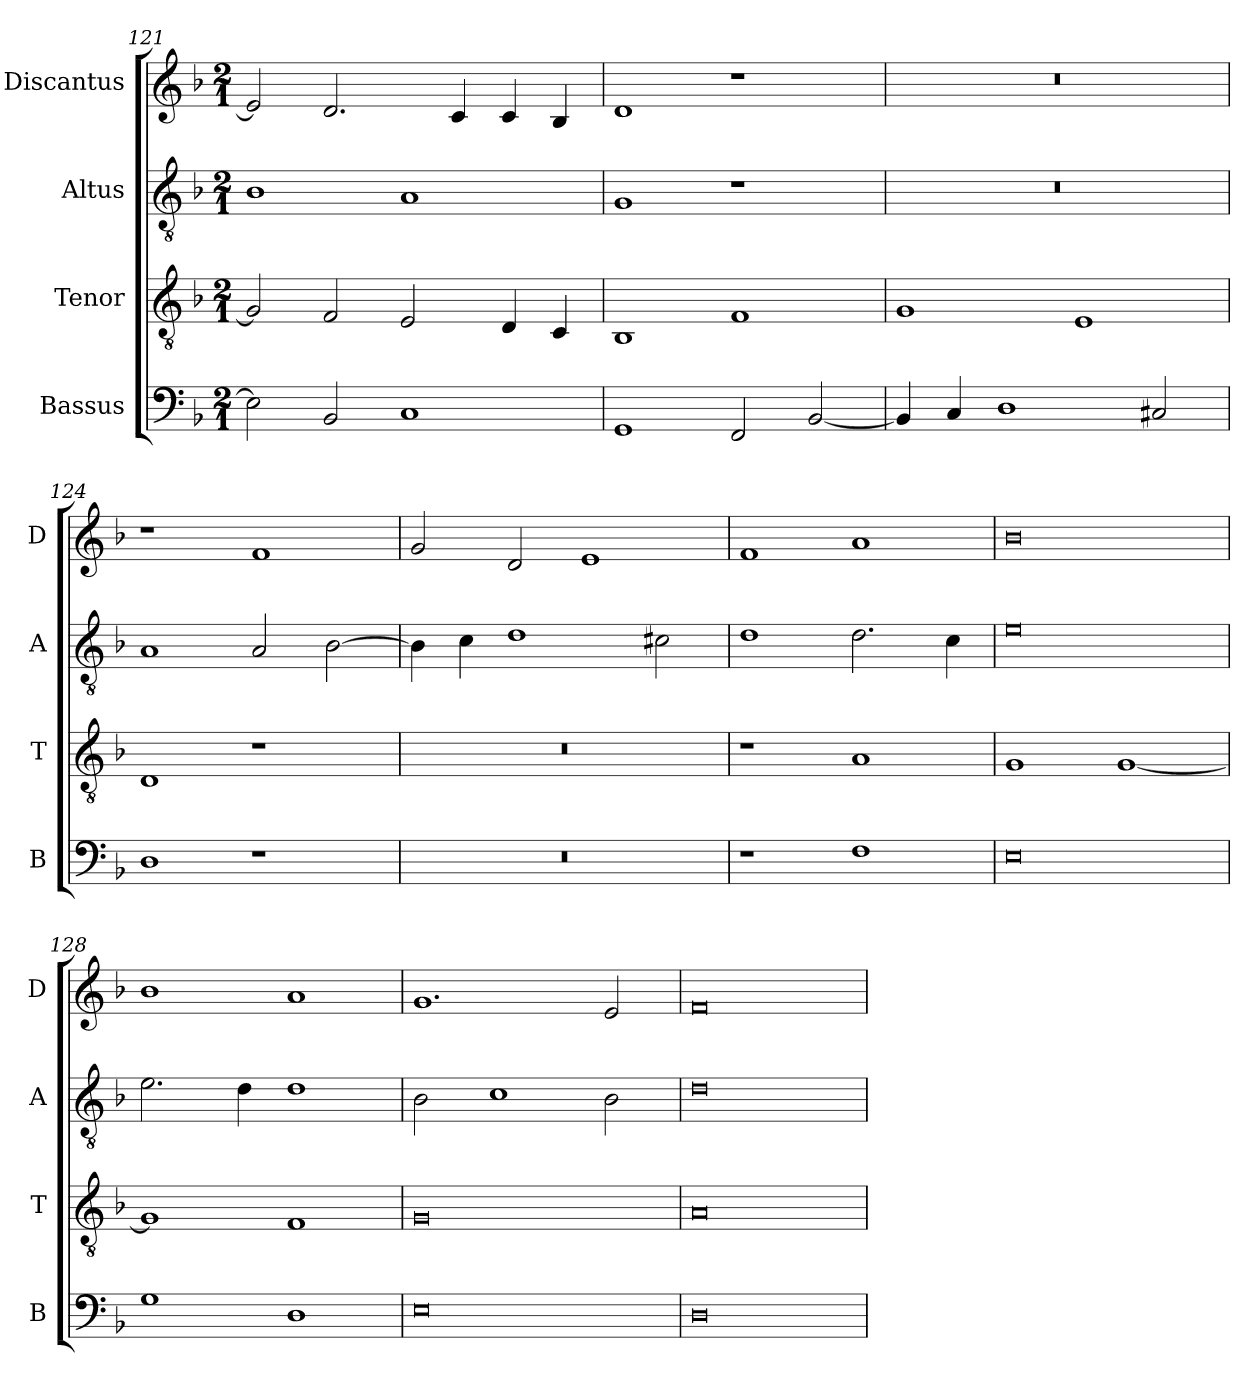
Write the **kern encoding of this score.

**kern	**kern	**kern	**kern
*part4	*part3	*part2	*part1
*staff4	*staff3	*staff2	*staff1
*I"Bassus	*I"Tenor	*I"Altus	*I"Discantus
*I'B	*I'T	*I'A	*I'D
*clefF4	*clefGv2	*clefGv2	*clefG2
*k[b-]	*k[b-]	*k[b-]	*k[b-]
*M2/1	*M2/1	*M2/1	*M2/1
=121	=121	=121	=121
2E-\]	2G/]	1B-	2e-/]
2BB-/	2F/	.	2.d/
1C	2E/	1A	.
.	.	.	4c/
.	4D/	.	4c/
.	4C/	.	4B-/
=122	=122	=122	=122
1GG	1BB-	1G	1d
2FF/	1F	1r	1r
[2BB-/	.	.	.
=123	=123	=123	=123
4BB-/]	1G	0r	0r
4C/	.	.	.
1D	.	.	.
.	1E	.	.
2C#X/	.	.	.
=124	=124	=124	=124
1D	1D	1A	1r
1r	1r	2A/	1f
.	.	[2B-\	.
=125	=125	=125	=125
0r	0r	4B-\]	2g/
.	.	4c\	.
.	.	1d	2d/
.	.	.	1e
.	.	2c#X\	.
=126	=126	=126	=126
1r	1r	1d	1f
1F	1A	2.d\	1a
.	.	4c\	.
=127	=127	=127	=127
0E	1G	0e	0b-
.	[1G	.	.
=128	=128	=128	=128
1G	1G]	2.e\	1b-
.	.	4d\	.
1D	1F	1d	1a
=129	=129	=129	=129
0E	0G	2B-\	1.g
.	.	1c	.
.	.	2B-\	2e/
=130	=130	=130	=130
0D	0A	0d	0f
=	=	=	=
*-	*-	*-	*-
